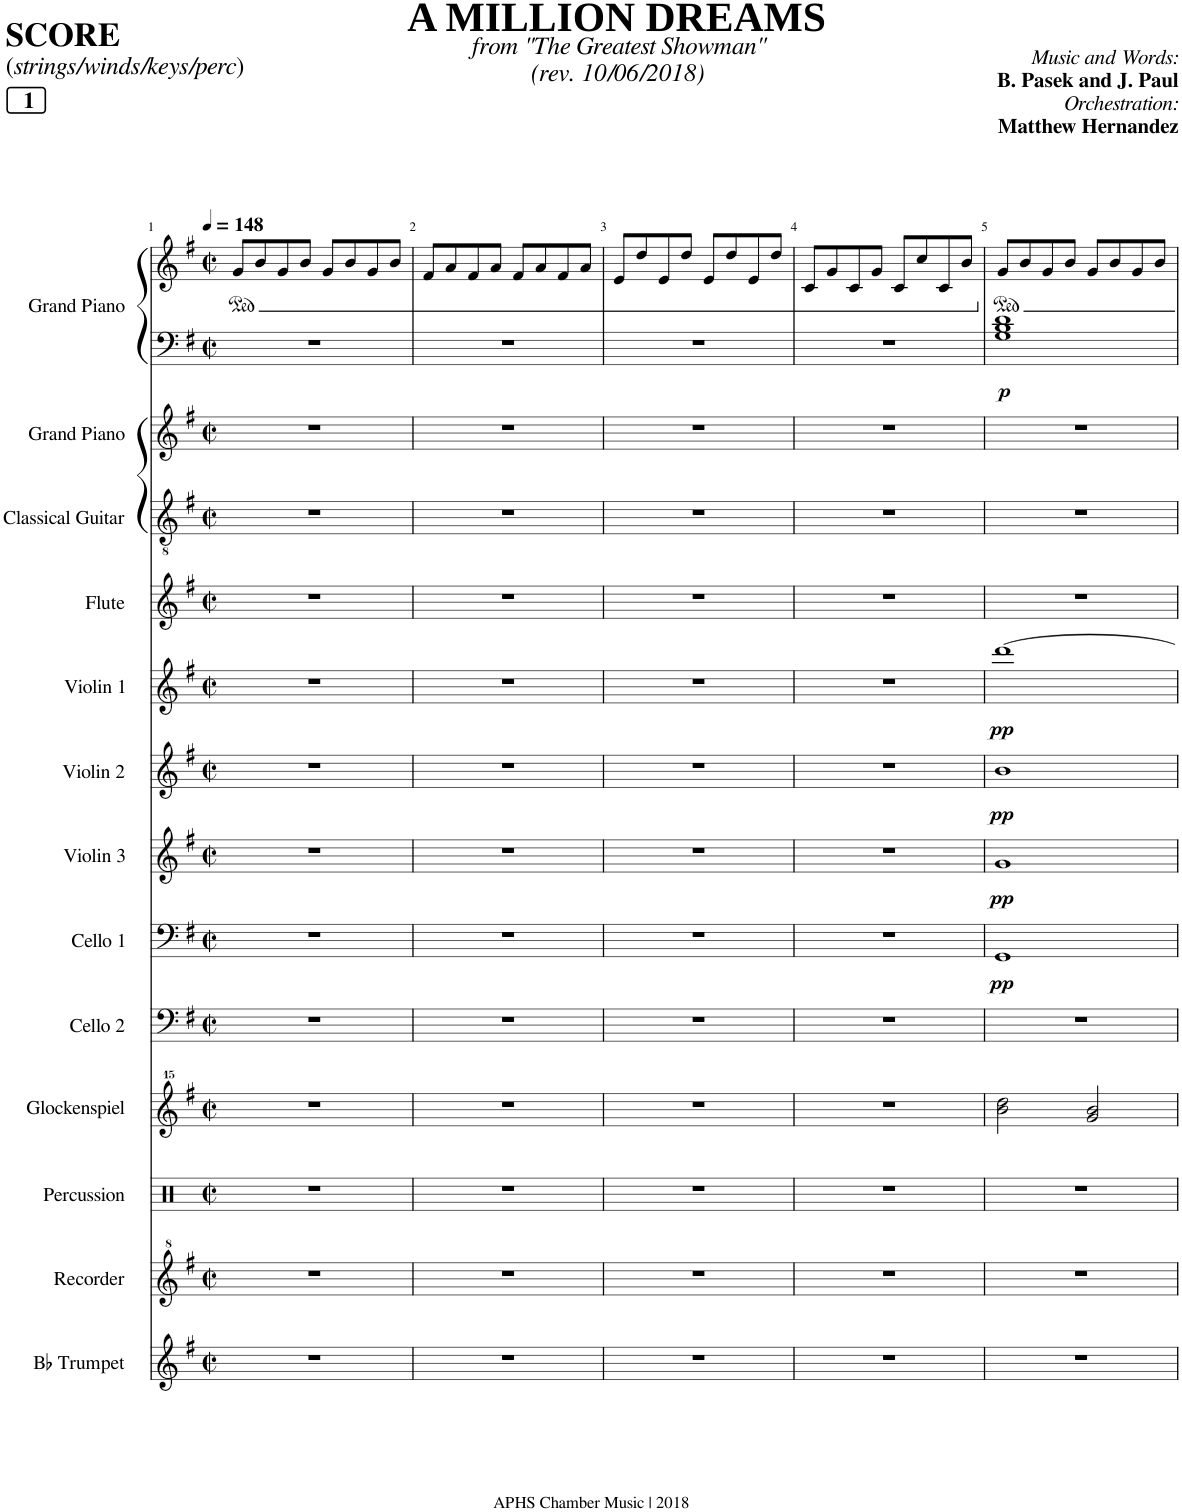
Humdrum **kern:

**kern	**kern	**kern	**kern	**kern	**kern	**dynam	**kern	**dynam	**kern	**dynam	**kern	**dynam	**kern	**kern	**kern	**kern	**kern	**dynam
*part13	*part12	*part11	*part10	*part9	*part8	*part8	*part7	*part7	*part6	*part6	*part5	*part5	*part4	*part3	*part2	*part1	*part1	*part1
*staff14	*staff13	*staff12	*staff11	*staff10	*staff9	*staff9	*staff8	*staff8	*staff7	*staff7	*staff6	*staff6	*staff5	*staff4	*staff3	*staff2	*staff1	*staff1/2
*I"Bb Trumpet	*I"Recorder	*I"Percussion	*I"Glockenspiel	*I"Cello 2	*I"Cello 1	*	*I"Violin 3	*	*I"Violin 2	*	*I"Violin 1	*	*I"Flute	*I"Classical Guitar	*I"Grand Piano	*I"Grand Piano	*	*
*I'Bb Tpt.	*I'Rec.	*I'Perc.	*I'Glk.	*	*	*	*I'Vln.	*	*I'Vln.	*	*I'Vln.	*	*I'Fl.	*I'Guit.	*I'Pno.	*I'Pno.	*	*
*clefG2	*clefG^2	*clefX	*clefG^^2	*clefF4	*clefF4	*	*clefG2	*	*clefG2	*	*clefG2	*	*clefG2	*clefGv2	*clefG2	*clefF4	*clefG2	*
*ITrd1c2	*	*	*	*	*	*	*	*	*	*	*	*	*	*	*	*	*	*
*k[f#]	*k[f#]	*k[]	*k[f#]	*k[f#]	*k[f#]	*	*k[f#]	*	*k[f#]	*	*k[f#]	*	*k[f#]	*k[f#]	*k[f#]	*k[f#]	*k[f#]	*
*M2/2	*M2/2	*M2/2	*M2/2	*M2/2	*M2/2	*	*M2/2	*	*M2/2	*	*M2/2	*	*M2/2	*M2/2	*M2/2	*M2/2	*M2/2	*
*met(c|)	*met(c|)	*met(c|)	*met(c|)	*met(c|)	*met(c|)	*	*met(c|)	*	*met(c|)	*	*met(c|)	*	*met(c|)	*met(c|)	*met(c|)	*met(c|)	*met(c|)	*
*MM148	*MM148	*MM148	*MM148	*MM148	*MM148	*	*MM148	*	*MM148	*	*MM148	*	*MM148	*MM148	*MM148	*MM148	*MM148	*
*	*	*	*	*	*	*	*	*	*	*	*	*	*	*	*	*	*ped	*
!!LO:REH:place=s1:a:B:cj:fs=14:t=1
=1	=1	=1	=1	=1	=1	=1	=1	=1	=1	=1	=1	=1	=1	=1	=1	=1	=1	=1
1r	1r	1r	1r	1r	1r	.	1r	.	1r	.	1r	.	1r	1r	1r	1r	8g/L	.
.	.	.	.	.	.	.	.	.	.	.	.	.	.	.	.	.	8b/	.
.	.	.	.	.	.	.	.	.	.	.	.	.	.	.	.	.	8g/	.
.	.	.	.	.	.	.	.	.	.	.	.	.	.	.	.	.	8b/J	.
.	.	.	.	.	.	.	.	.	.	.	.	.	.	.	.	.	8g/L	.
.	.	.	.	.	.	.	.	.	.	.	.	.	.	.	.	.	8b/	.
.	.	.	.	.	.	.	.	.	.	.	.	.	.	.	.	.	8g/	.
.	.	.	.	.	.	.	.	.	.	.	.	.	.	.	.	.	8b/J	.
=2	=2	=2	=2	=2	=2	=2	=2	=2	=2	=2	=2	=2	=2	=2	=2	=2	=2	=2
1r	1r	1r	1r	1r	1r	.	1r	.	1r	.	1r	.	1r	1r	1r	1r	8f#/L	.
.	.	.	.	.	.	.	.	.	.	.	.	.	.	.	.	.	8a/	.
.	.	.	.	.	.	.	.	.	.	.	.	.	.	.	.	.	8f#/	.
.	.	.	.	.	.	.	.	.	.	.	.	.	.	.	.	.	8a/J	.
.	.	.	.	.	.	.	.	.	.	.	.	.	.	.	.	.	8f#/L	.
.	.	.	.	.	.	.	.	.	.	.	.	.	.	.	.	.	8a/	.
.	.	.	.	.	.	.	.	.	.	.	.	.	.	.	.	.	8f#/	.
.	.	.	.	.	.	.	.	.	.	.	.	.	.	.	.	.	8a/J	.
=3	=3	=3	=3	=3	=3	=3	=3	=3	=3	=3	=3	=3	=3	=3	=3	=3	=3	=3
1r	1r	1r	1r	1r	1r	.	1r	.	1r	.	1r	.	1r	1r	1r	1r	8e/L	.
.	.	.	.	.	.	.	.	.	.	.	.	.	.	.	.	.	8dd/	.
.	.	.	.	.	.	.	.	.	.	.	.	.	.	.	.	.	8e/	.
.	.	.	.	.	.	.	.	.	.	.	.	.	.	.	.	.	8dd/J	.
.	.	.	.	.	.	.	.	.	.	.	.	.	.	.	.	.	8e/L	.
.	.	.	.	.	.	.	.	.	.	.	.	.	.	.	.	.	8dd/	.
.	.	.	.	.	.	.	.	.	.	.	.	.	.	.	.	.	8e/	.
.	.	.	.	.	.	.	.	.	.	.	.	.	.	.	.	.	8dd/J	.
=4	=4	=4	=4	=4	=4	=4	=4	=4	=4	=4	=4	=4	=4	=4	=4	=4	=4	=4
1r	1r	1r	1r	1r	1r	.	1r	.	1r	.	1r	.	1r	1r	1r	1r	8c/L	.
.	.	.	.	.	.	.	.	.	.	.	.	.	.	.	.	.	8g/	.
.	.	.	.	.	.	.	.	.	.	.	.	.	.	.	.	.	8c/	.
.	.	.	.	.	.	.	.	.	.	.	.	.	.	.	.	.	8g/J	.
.	.	.	.	.	.	.	.	.	.	.	.	.	.	.	.	.	8c/L	.
.	.	.	.	.	.	.	.	.	.	.	.	.	.	.	.	.	8cc/	.
.	.	.	.	.	.	.	.	.	.	.	.	.	.	.	.	.	8c/	.
.	.	.	.	.	.	.	.	.	.	.	.	.	.	.	.	.	8b/J	.
=5	=5	=5	=5	=5	=5	=5	=5	=5	=5	=5	=5	=5	=5	=5	=5	=5	=5	=5
*	*	*	*	*	*	*	*	*	*	*	*	*	*	*	*	*	*Xped	*
!	!	!	!	!	!	!LO:DY:b	!	!LO:DY:b	!	!LO:DY:b	!	!LO:DY:b	!	!	!	!	!	!LO:DY:b=2
1r	1r	1r	2bbb\ 2dddd\	1r	1GG	pp	1g	pp	1b	pp	[1ddd	pp	1r	1r	1r	1G 1B 1d	8g/L	p
.	.	.	.	.	.	.	.	.	.	.	.	.	.	.	.	.	8b/	.
.	.	.	.	.	.	.	.	.	.	.	.	.	.	.	.	.	8g/	.
.	.	.	.	.	.	.	.	.	.	.	.	.	.	.	.	.	8b/J	.
.	.	.	2ggg/ 2bbb/	.	.	.	.	.	.	.	.	.	.	.	.	.	8g/L	.
.	.	.	.	.	.	.	.	.	.	.	.	.	.	.	.	.	8b/	.
.	.	.	.	.	.	.	.	.	.	.	.	.	.	.	.	.	8g/	.
.	.	.	.	.	.	.	.	.	.	.	.	.	.	.	.	.	8b/J	.
=	=	=	=	=	=	=	=	=	=	=	=	=	=	=	=	=	=	=
*-	*-	*-	*-	*-	*-	*-	*-	*-	*-	*-	*-	*-	*-	*-	*-	*-	*-	*-
